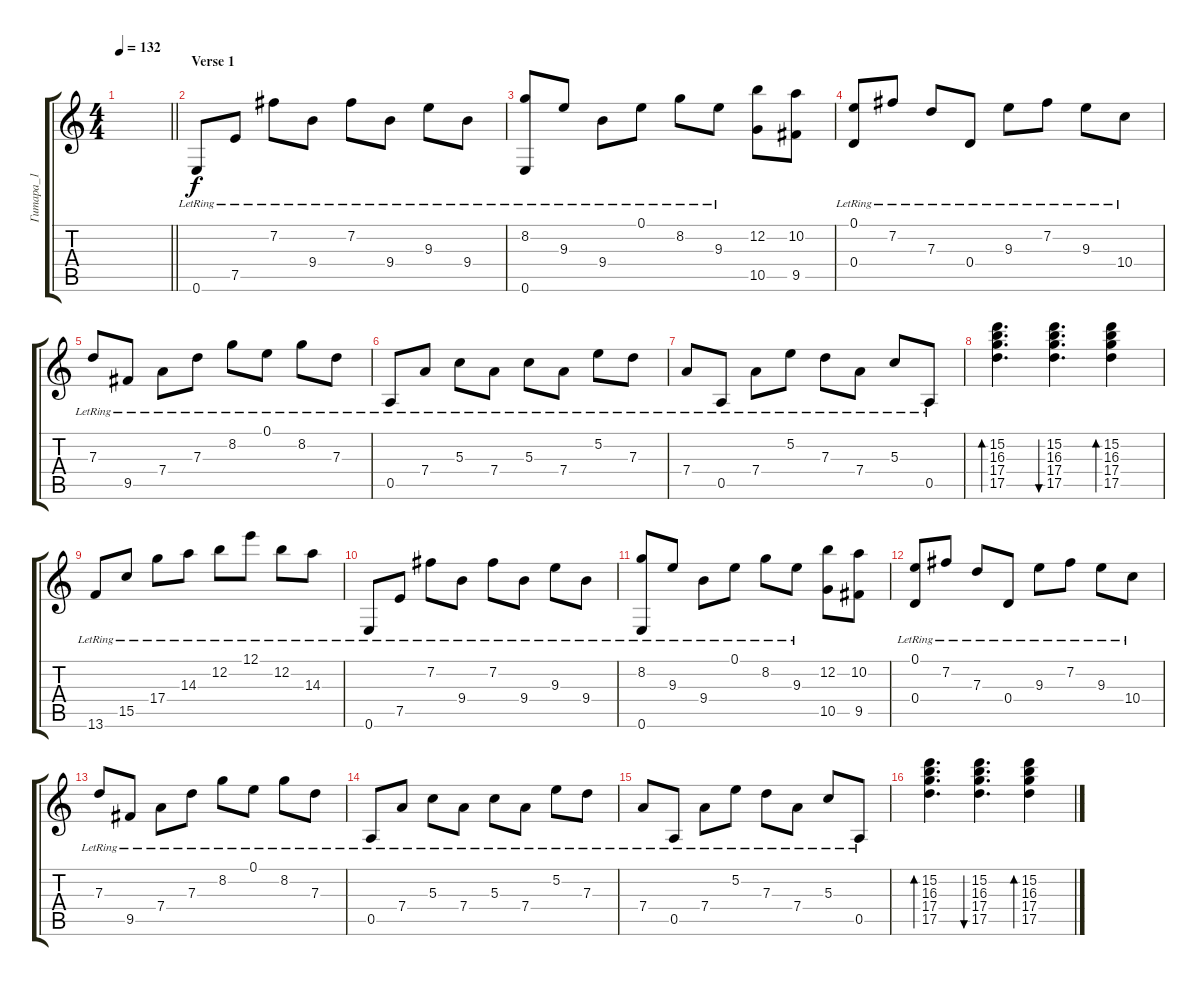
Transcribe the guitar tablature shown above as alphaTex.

\track ("Гитара_1" "Гитара_1") {instrument acousticguitarsteel}
\staff {score tabs}
\tuning (E4 B3 G3 D3 A2 E2) {hide}
\ts (4 4)
\tempo 132
\clef g2
\barLineRight lightlight
\ks c
|
\section ("" "Verse 1")
0.6{lr}.8 7.5{lr}.8 7.2{lr}.8 9.4{lr}.8 7.2{lr}.8 9.4{lr}.8 9.3{lr}.8 9.4{lr}.8 |
(8.2{lr} 0.6{lr}).8 9.3{lr}.8 9.4{lr}.8 0.1{lr}.8 8.2{lr}.8 9.3{lr}.8 (12.2 10.5).8 (10.2 9.5).8 |
(0.1{lr} 0.4{lr}).8 7.2{lr}.8 7.3{lr}.8 0.4{lr}.8 9.3{lr}.8 7.2{lr}.8 9.3{lr}.8 10.4{lr}.8 |
7.3{lr}.8 9.5{lr}.8 7.4{lr}.8 7.3{lr}.8 8.2{lr}.8 0.1{lr}.8 8.2{lr}.8 7.3{lr}.8 |
0.5{lr}.8 7.4{lr}.8 5.3{lr}.8 7.4{lr}.8 5.3{lr}.8 7.4{lr}.8 5.2{lr}.8 7.3{lr}.8 |
7.4{lr}.8 0.5{lr}.8 7.4{lr}.8 5.2{lr}.8 7.3{lr}.8 7.4{lr}.8 5.3{lr}.8 0.5{lr}.8 |
(15.2 16.3 17.4 17.5).4{d bd 60} (15.2 16.3 17.4 17.5).4{d bu 60} (15.2 16.3 17.4 17.5).4{bd 60} |
13.6{lr}.8 15.5{lr}.8 17.4{lr}.8 14.3{lr}.8 12.2{lr}.8 12.1{lr}.8 12.2{lr}.8 14.3{lr}.8 |
0.6{lr}.8 7.5{lr}.8 7.2{lr}.8 9.4{lr}.8 7.2{lr}.8 9.4{lr}.8 9.3{lr}.8 9.4{lr}.8 |
(8.2{lr} 0.6{lr}).8 9.3{lr}.8 9.4{lr}.8 0.1{lr}.8 8.2{lr}.8 9.3{lr}.8 (12.2 10.5).8 (10.2 9.5).8 |
(0.1{lr} 0.4{lr}).8 7.2{lr}.8 7.3{lr}.8 0.4{lr}.8 9.3{lr}.8 7.2{lr}.8 9.3{lr}.8 10.4{lr}.8 |
7.3{lr}.8 9.5{lr}.8 7.4{lr}.8 7.3{lr}.8 8.2{lr}.8 0.1{lr}.8 8.2{lr}.8 7.3{lr}.8 |
0.5{lr}.8 7.4{lr}.8 5.3{lr}.8 7.4{lr}.8 5.3{lr}.8 7.4{lr}.8 5.2{lr}.8 7.3{lr}.8 |
7.4{lr}.8 0.5{lr}.8 7.4{lr}.8 5.2{lr}.8 7.3{lr}.8 7.4{lr}.8 5.3{lr}.8 0.5{lr}.8 |
(15.2 16.3 17.4 17.5).4{d bd 60} (15.2 16.3 17.4 17.5).4{d bu 60} (15.2 16.3 17.4 17.5).4{bd 60}
